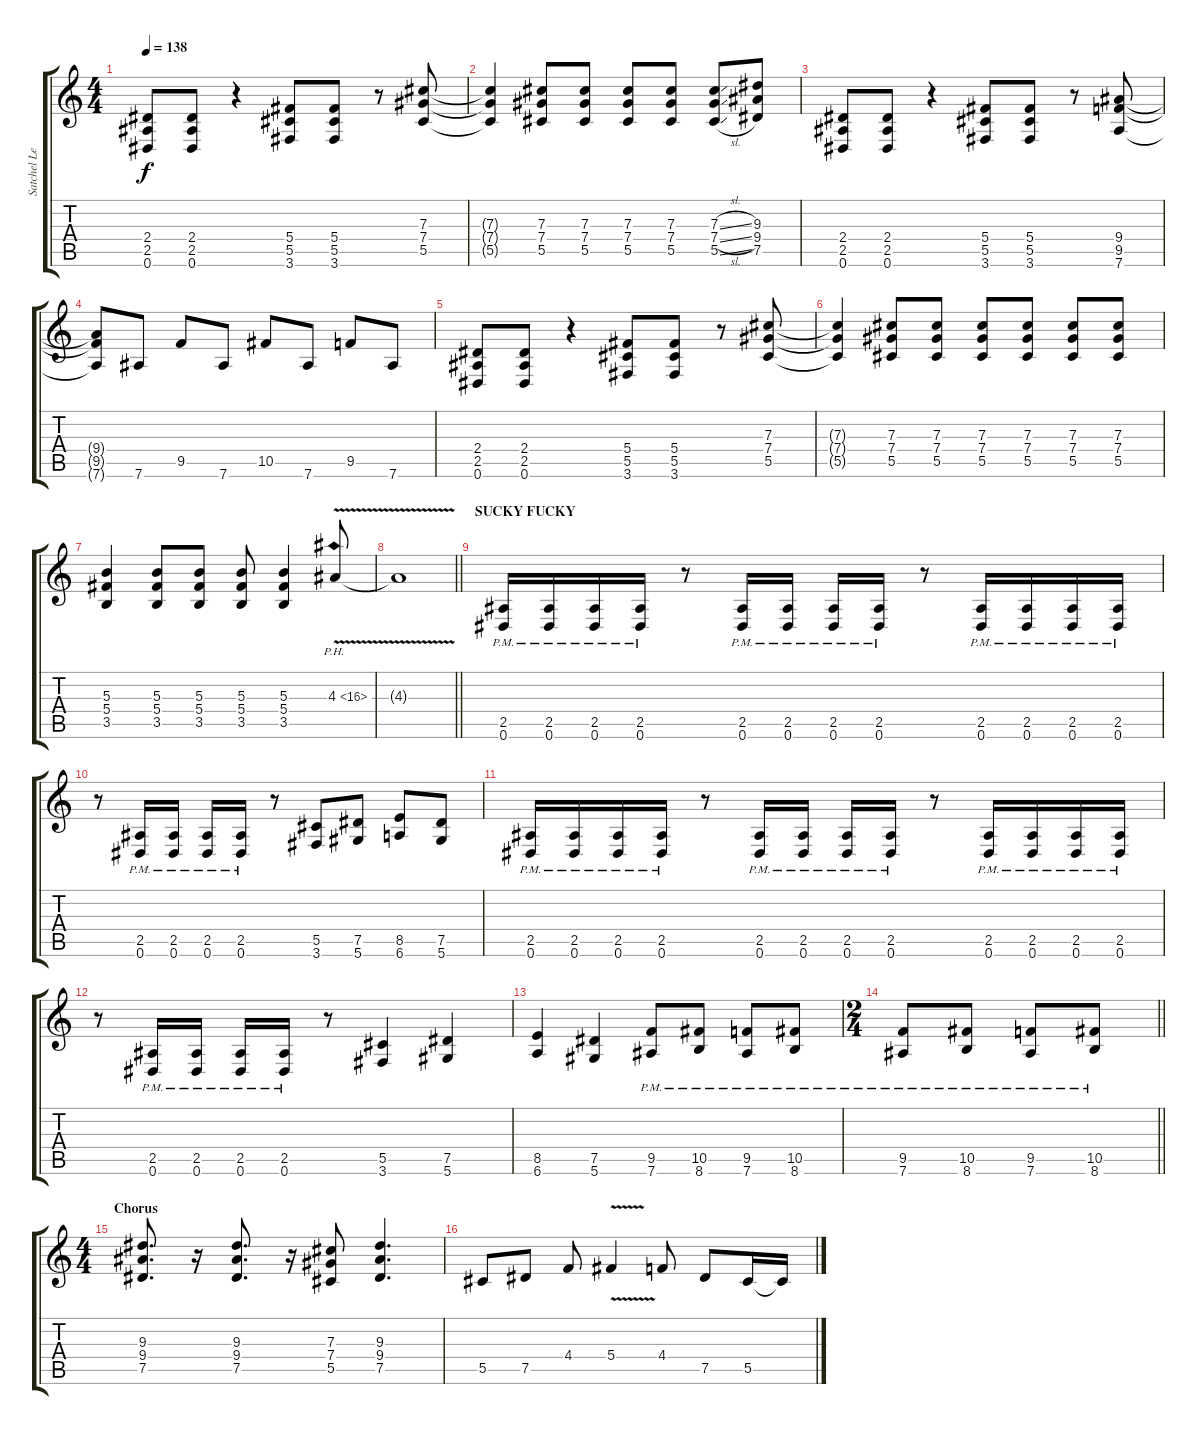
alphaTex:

\track ("Satchel Lead" "Satchel Le") {instrument distortionguitar}
\staff {score tabs}
\tuning (Eb4 Bb3 Gb3 Db3 Ab2 Eb2) {hide}
\ts (4 4)
\tempo 138
\clef g2
\ks c
(2.4 2.5 0.6).8{dy f} (2.4 2.5 0.6).8 r.4 (5.4 5.5 3.6).8 (5.4 5.5 3.6).8 r.8 (7.3 7.4 5.5).8 |
(7.3{t} 7.4{t} 5.5{t}).4 (7.3 7.4 5.5).8 (7.3 7.4 5.5).8 (7.3 7.4 5.5).8 (7.3 7.4 5.5).8 (7.3{sl} 7.4{sl} 5.5{sl}).8 (9.3 9.4 7.5).8 |
(2.4 2.5 0.6).8 (2.4 2.5 0.6).8 r.4 (5.4 5.5 3.6).8 (5.4 5.5 3.6).8 r.8 (9.4 9.5 7.6).8 |
(9.4{t} 9.5{t} 7.6{t}).8 7.6.8 9.5.8 7.6.8 10.5.8 7.6.8 9.5.8 7.6.8 |
(2.4 2.5 0.6).8 (2.4 2.5 0.6).8 r.4 (5.4 5.5 3.6).8 (5.4 5.5 3.6).8 r.8 (7.3 7.4 5.5).8 |
(7.3{t} 7.4{t} 5.5{t}).4 (7.3 7.4 5.5).8 (7.3 7.4 5.5).8 (7.3 7.4 5.5).8 (7.3 7.4 5.5).8 (7.3 7.4 5.5).8 (7.3 7.4 5.5).8 |
(5.3 5.4 3.5).4 (5.3 5.4 3.5).8 (5.3 5.4 3.5).8 (5.3 5.4 3.5).8 (5.3 5.4 3.5).4 4.3{ph 12 v}.8 |
\barLineRight lightlight
4.3{t}.1 |
\section ("" "SUCKY FUCKY")
(2.5{pm} 0.6{pm}).16 (2.5{pm} 0.6{pm}).16 (2.5{pm} 0.6{pm}).16 (2.5{pm} 0.6{pm}).16 r.8 (2.5{pm} 0.6{pm}).16 (2.5{pm} 0.6{pm}).16 (2.5{pm} 0.6{pm}).16 (2.5{pm} 0.6{pm}).16 r.8 (2.5{pm} 0.6{pm}).16 (2.5{pm} 0.6{pm}).16 (2.5{pm} 0.6{pm}).16 (2.5{pm} 0.6{pm}).16 |
r.8 (2.5{pm} 0.6{pm}).16 (2.5{pm} 0.6{pm}).16 (2.5{pm} 0.6{pm}).16 (2.5{pm} 0.6{pm}).16 r.8 (5.5 3.6).8 (7.5 5.6).8 (8.5 6.6).8 (7.5 5.6).8 |
(2.5{pm} 0.6{pm}).16 (2.5{pm} 0.6{pm}).16 (2.5{pm} 0.6{pm}).16 (2.5{pm} 0.6{pm}).16 r.8 (2.5{pm} 0.6{pm}).16 (2.5{pm} 0.6{pm}).16 (2.5{pm} 0.6{pm}).16 (2.5{pm} 0.6{pm}).16 r.8 (2.5{pm} 0.6{pm}).16 (2.5{pm} 0.6{pm}).16 (2.5{pm} 0.6{pm}).16 (2.5{pm} 0.6{pm}).16 |
r.8 (2.5{pm} 0.6{pm}).16 (2.5{pm} 0.6{pm}).16 (2.5{pm} 0.6{pm}).16 (2.5{pm} 0.6{pm}).16 r.8 (5.5 3.6).4 (7.5 5.6).4 |
(8.5 6.6).4 (7.5 5.6).4 (9.5{pm} 7.6{pm}).8 (10.5{pm} 8.6{pm}).8 (9.5{pm} 7.6{pm}).8 (10.5{pm} 8.6{pm}).8 |
\ts (2 4)
\barLineRight lightlight
(9.5{pm} 7.6{pm}).8 (10.5{pm} 8.6{pm}).8 (9.5{pm} 7.6{pm}).8 (10.5{pm} 8.6{pm}).8 |
\ts (4 4)
\section ("" "Chorus")
(9.3 9.4 7.5).8{d} r.16 (9.3 9.4 7.5).8{d} r.16 (7.3 7.4 5.5).8 (9.3 9.4 7.5).4{d} |
5.5.8 7.5.8 4.4.8 5.4{v}.4 4.4.8 7.5.8 5.5.16 5.5{sl t}.16
